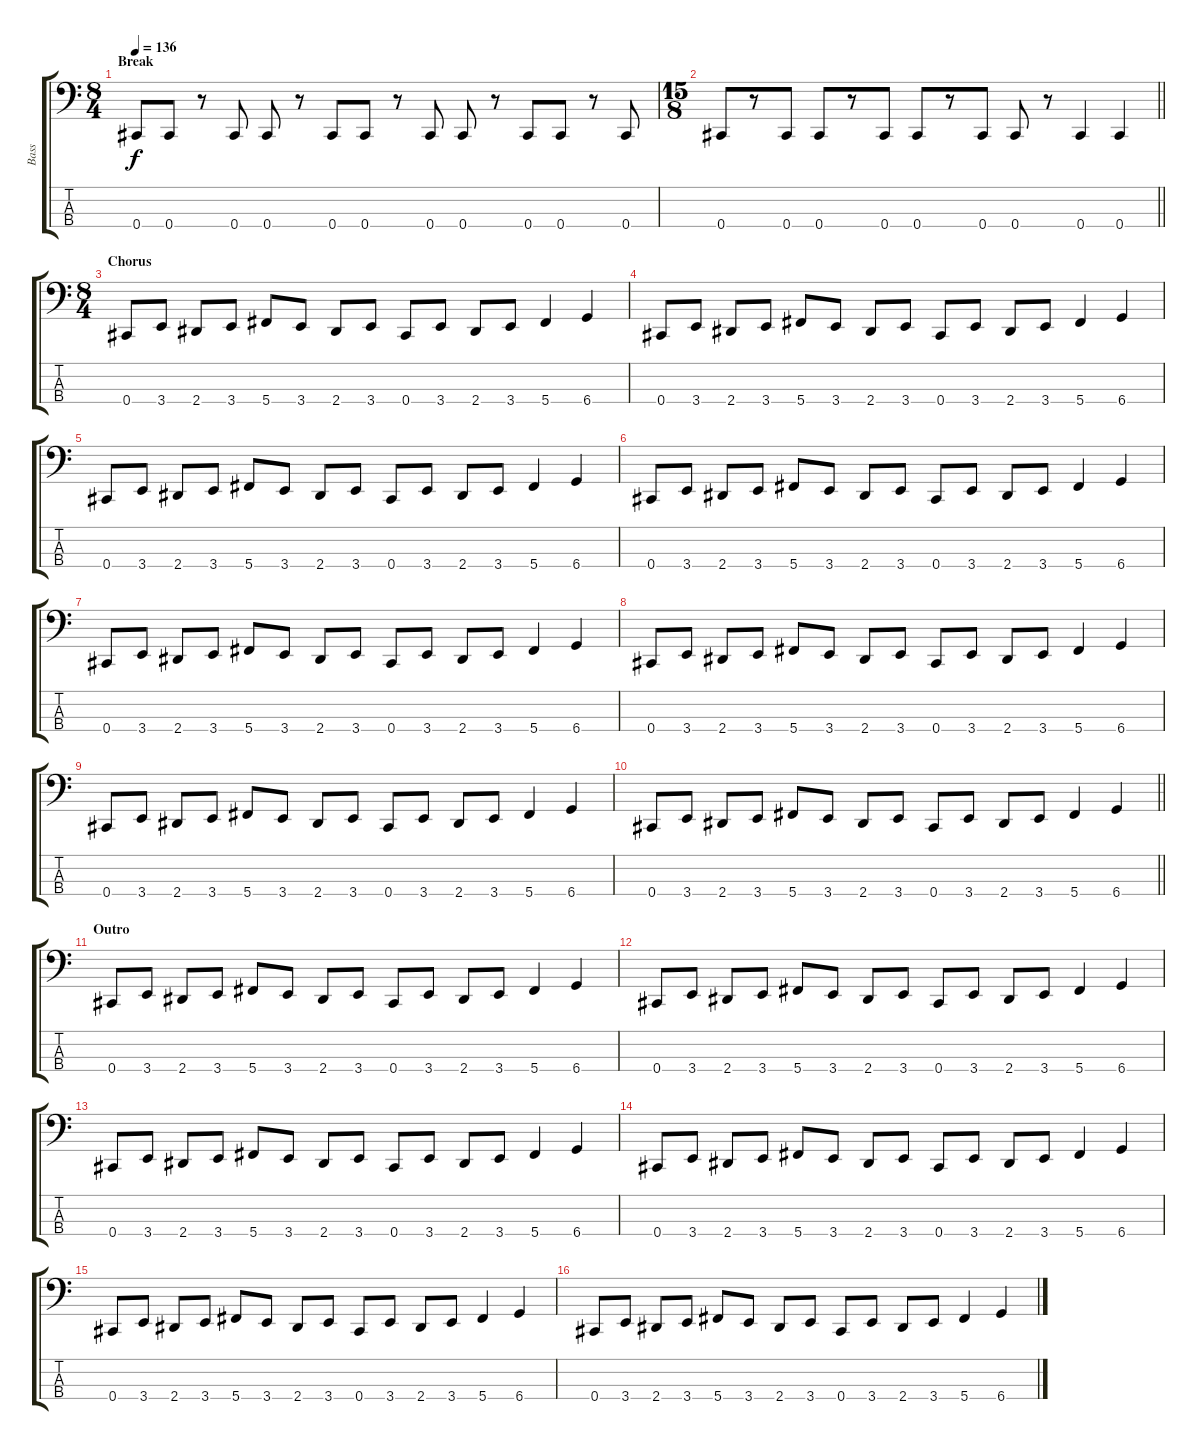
\track ("Bass" "Bass") {instrument electricbassfinger}
\staff {score tabs}
\tuning (E2 B1 Gb1 Db1) {hide}
\ts (8 4)
\section ("" "Break")
\tempo 136
\clef f4
\ks c
0.4.8{dy f} 0.4.8 r.8 0.4.8 0.4.8 r.8 0.4.8 0.4.8 r.8 0.4.8 0.4.8 r.8 0.4.8 0.4.8 r.8 0.4.8 |
\ts (15 8)
\barLineRight lightlight
0.4.8 r.8 0.4.8 0.4.8 r.8 0.4.8 0.4.8 r.8 0.4.8 0.4.8 r.8 0.4.4 0.4.4 |
\ts (8 4)
\section ("" "Chorus")
0.4.8 3.4.8 2.4.8 3.4.8 5.4.8 3.4.8 2.4.8 3.4.8 0.4.8 3.4.8 2.4.8 3.4.8 5.4.4 6.4.4 |
0.4.8 3.4.8 2.4.8 3.4.8 5.4.8 3.4.8 2.4.8 3.4.8 0.4.8 3.4.8 2.4.8 3.4.8 5.4.4 6.4.4 |
0.4.8 3.4.8 2.4.8 3.4.8 5.4.8 3.4.8 2.4.8 3.4.8 0.4.8 3.4.8 2.4.8 3.4.8 5.4.4 6.4.4 |
0.4.8 3.4.8 2.4.8 3.4.8 5.4.8 3.4.8 2.4.8 3.4.8 0.4.8 3.4.8 2.4.8 3.4.8 5.4.4 6.4.4 |
0.4.8 3.4.8 2.4.8 3.4.8 5.4.8 3.4.8 2.4.8 3.4.8 0.4.8 3.4.8 2.4.8 3.4.8 5.4.4 6.4.4 |
0.4.8 3.4.8 2.4.8 3.4.8 5.4.8 3.4.8 2.4.8 3.4.8 0.4.8 3.4.8 2.4.8 3.4.8 5.4.4 6.4.4 |
0.4.8 3.4.8 2.4.8 3.4.8 5.4.8 3.4.8 2.4.8 3.4.8 0.4.8 3.4.8 2.4.8 3.4.8 5.4.4 6.4.4 |
\barLineRight lightlight
0.4.8 3.4.8 2.4.8 3.4.8 5.4.8 3.4.8 2.4.8 3.4.8 0.4.8 3.4.8 2.4.8 3.4.8 5.4.4 6.4.4 |
\section ("" "Outro")
0.4.8 3.4.8 2.4.8 3.4.8 5.4.8 3.4.8 2.4.8 3.4.8 0.4.8 3.4.8 2.4.8 3.4.8 5.4.4 6.4.4 |
0.4.8 3.4.8 2.4.8 3.4.8 5.4.8 3.4.8 2.4.8 3.4.8 0.4.8 3.4.8 2.4.8 3.4.8 5.4.4 6.4.4 |
0.4.8 3.4.8 2.4.8 3.4.8 5.4.8 3.4.8 2.4.8 3.4.8 0.4.8 3.4.8 2.4.8 3.4.8 5.4.4 6.4.4 |
0.4.8 3.4.8 2.4.8 3.4.8 5.4.8 3.4.8 2.4.8 3.4.8 0.4.8 3.4.8 2.4.8 3.4.8 5.4.4 6.4.4 |
0.4.8 3.4.8 2.4.8 3.4.8 5.4.8 3.4.8 2.4.8 3.4.8 0.4.8 3.4.8 2.4.8 3.4.8 5.4.4 6.4.4 |
0.4.8 3.4.8 2.4.8 3.4.8 5.4.8 3.4.8 2.4.8 3.4.8 0.4.8 3.4.8 2.4.8 3.4.8 5.4.4 6.4.4
